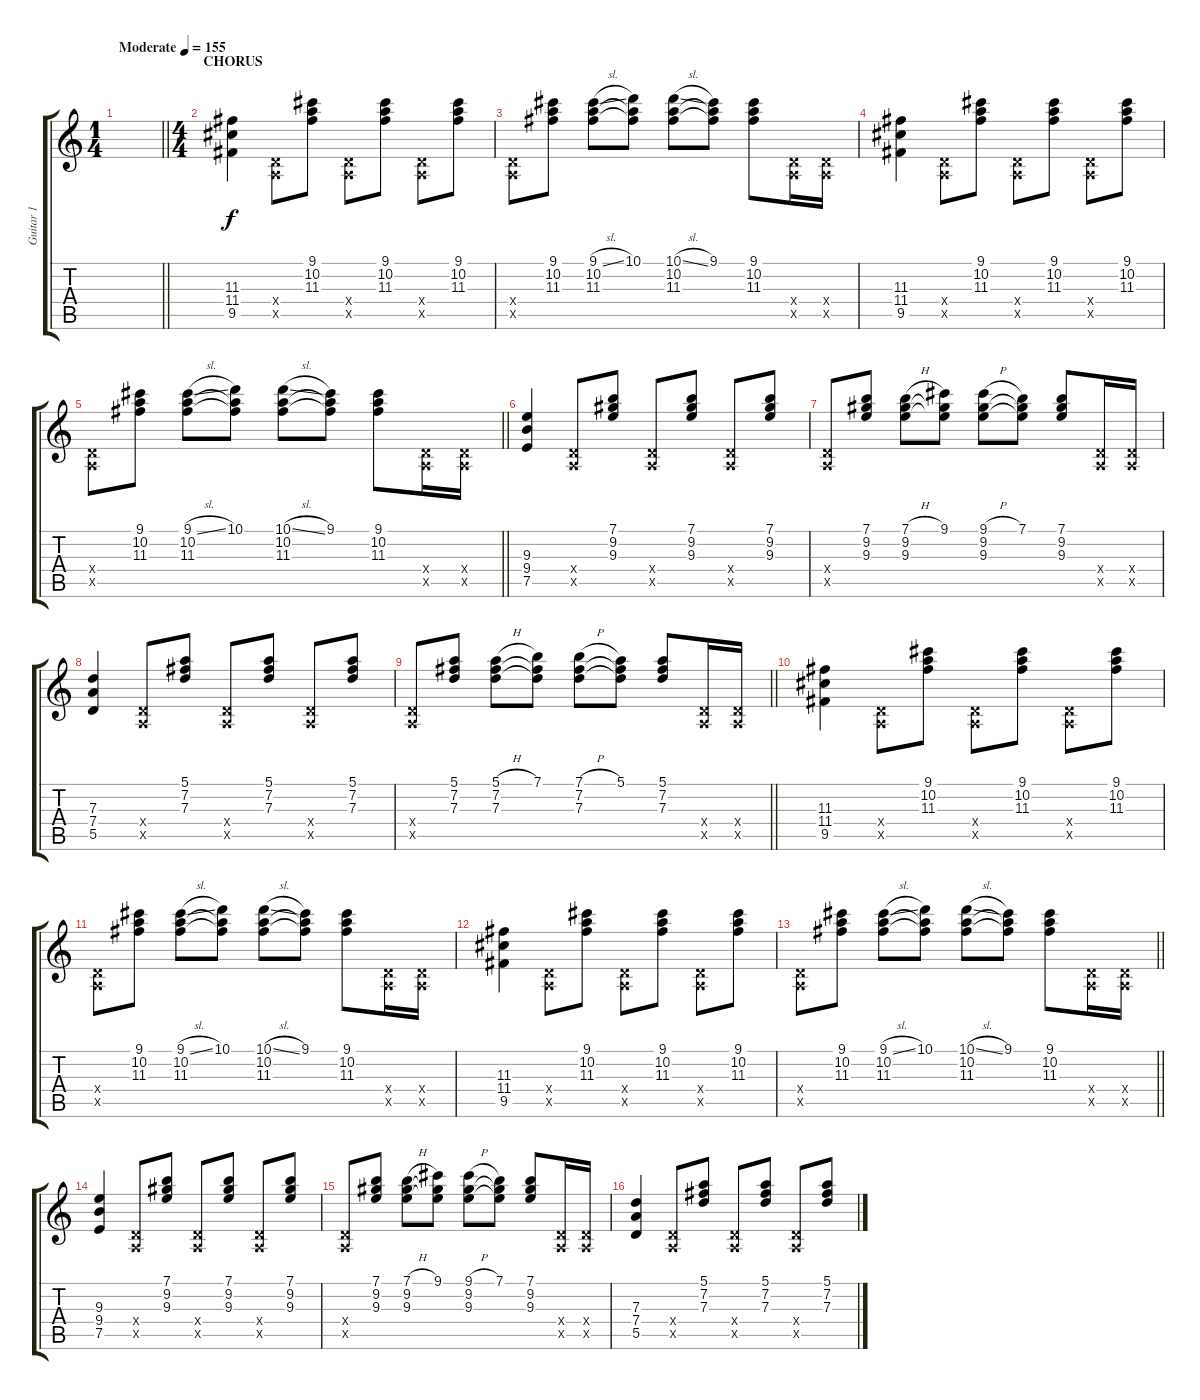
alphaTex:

\track ("Guitar 1" "Guitar 1") {instrument distortionguitar}
\staff {score tabs}
\tuning (E4 B3 G3 D3 A2 D2) {hide}
\ts (1 4)
\tempo (155 "Moderate")
\clef g2
\barLineRight lightlight
\ks c
|
\ts (4 4)
\section ("" "CHORUS")
(11.3 11.4 9.5).4 (0.4{x} 0.5{x}).8 (9.1 10.2 11.3).8 (0.4{x} 0.5{x}).8 (9.1 10.2 11.3).8 (0.4{x} 0.5{x}).8 (9.1 10.2 11.3).8 |
(0.4{x} 0.5{x}).8 (9.1 10.2 11.3).8 (9.1{sl} 10.2 11.3).8 (10.1 10.2{t} 11.3{t}).8 (10.1{sl} 10.2 11.3).8 (9.1 10.2{t} 11.3{t}).8 (9.1 10.2 11.3).8 (0.4{x} 0.5{x}).16 (0.4{x} 0.5{x}).16 |
(11.3 11.4 9.5).4 (0.4{x} 0.5{x}).8 (9.1 10.2 11.3).8 (0.4{x} 0.5{x}).8 (9.1 10.2 11.3).8 (0.4{x} 0.5{x}).8 (9.1 10.2 11.3).8 |
\barLineRight lightlight
(0.4{x} 0.5{x}).8 (9.1 10.2 11.3).8 (9.1{sl} 10.2 11.3).8 (10.1 10.2{t} 11.3{t}).8 (10.1{sl} 10.2 11.3).8 (9.1 10.2{t} 11.3{t}).8 (9.1 10.2 11.3).8 (0.4{x} 0.5{x}).16 (0.4{x} 0.5{x}).16 |
(9.3 9.4 7.5).4 (0.4{x} 0.5{x}).8 (7.1 9.2 9.3).8 (0.4{x} 0.5{x}).8 (7.1 9.2 9.3).8 (0.4{x} 0.5{x}).8 (7.1 9.2 9.3).8 |
(0.4{x} 0.5{x}).8 (7.1 9.2 9.3).8 (7.1{h} 9.2 9.3).8 (9.1 9.2{t} 9.3{t}).8 (9.1{h} 9.2 9.3).8 (7.1 9.2{t} 9.3{t}).8 (7.1 9.2 9.3).8 (0.4{x} 0.5{x}).16 (0.4{x} 0.5{x}).16 |
(7.3 7.4 5.5).4 (0.4{x} 0.5{x}).8 (5.1 7.2 7.3).8 (0.4{x} 0.5{x}).8 (5.1 7.2 7.3).8 (0.4{x} 0.5{x}).8 (5.1 7.2 7.3).8 |
\barLineRight lightlight
(0.4{x} 0.5{x}).8 (5.1 7.2 7.3).8 (5.1{h} 7.2 7.3).8 (7.1 7.2{t} 7.3{t}).8 (7.1{h} 7.2 7.3).8 (5.1 7.2{t} 7.3{t}).8 (5.1 7.2 7.3).8 (0.4{x} 0.5{x}).16 (0.4{x} 0.5{x}).16 |
(11.3 11.4 9.5).4 (0.4{x} 0.5{x}).8 (9.1 10.2 11.3).8 (0.4{x} 0.5{x}).8 (9.1 10.2 11.3).8 (0.4{x} 0.5{x}).8 (9.1 10.2 11.3).8 |
(0.4{x} 0.5{x}).8 (9.1 10.2 11.3).8 (9.1{sl} 10.2 11.3).8 (10.1 10.2{t} 11.3{t}).8 (10.1{sl} 10.2 11.3).8 (9.1 10.2{t} 11.3{t}).8 (9.1 10.2 11.3).8 (0.4{x} 0.5{x}).16 (0.4{x} 0.5{x}).16 |
(11.3 11.4 9.5).4 (0.4{x} 0.5{x}).8 (9.1 10.2 11.3).8 (0.4{x} 0.5{x}).8 (9.1 10.2 11.3).8 (0.4{x} 0.5{x}).8 (9.1 10.2 11.3).8 |
\barLineRight lightlight
(0.4{x} 0.5{x}).8 (9.1 10.2 11.3).8 (9.1{sl} 10.2 11.3).8 (10.1 10.2{t} 11.3{t}).8 (10.1{sl} 10.2 11.3).8 (9.1 10.2{t} 11.3{t}).8 (9.1 10.2 11.3).8 (0.4{x} 0.5{x}).16 (0.4{x} 0.5{x}).16 |
(9.3 9.4 7.5).4 (0.4{x} 0.5{x}).8 (7.1 9.2 9.3).8 (0.4{x} 0.5{x}).8 (7.1 9.2 9.3).8 (0.4{x} 0.5{x}).8 (7.1 9.2 9.3).8 |
(0.4{x} 0.5{x}).8 (7.1 9.2 9.3).8 (7.1{h} 9.2 9.3).8 (9.1 9.2{t} 9.3{t}).8 (9.1{h} 9.2 9.3).8 (7.1 9.2{t} 9.3{t}).8 (7.1 9.2 9.3).8 (0.4{x} 0.5{x}).16 (0.4{x} 0.5{x}).16 |
(7.3 7.4 5.5).4 (0.4{x} 0.5{x}).8 (5.1 7.2 7.3).8 (0.4{x} 0.5{x}).8 (5.1 7.2 7.3).8 (0.4{x} 0.5{x}).8 (5.1 7.2 7.3).8
